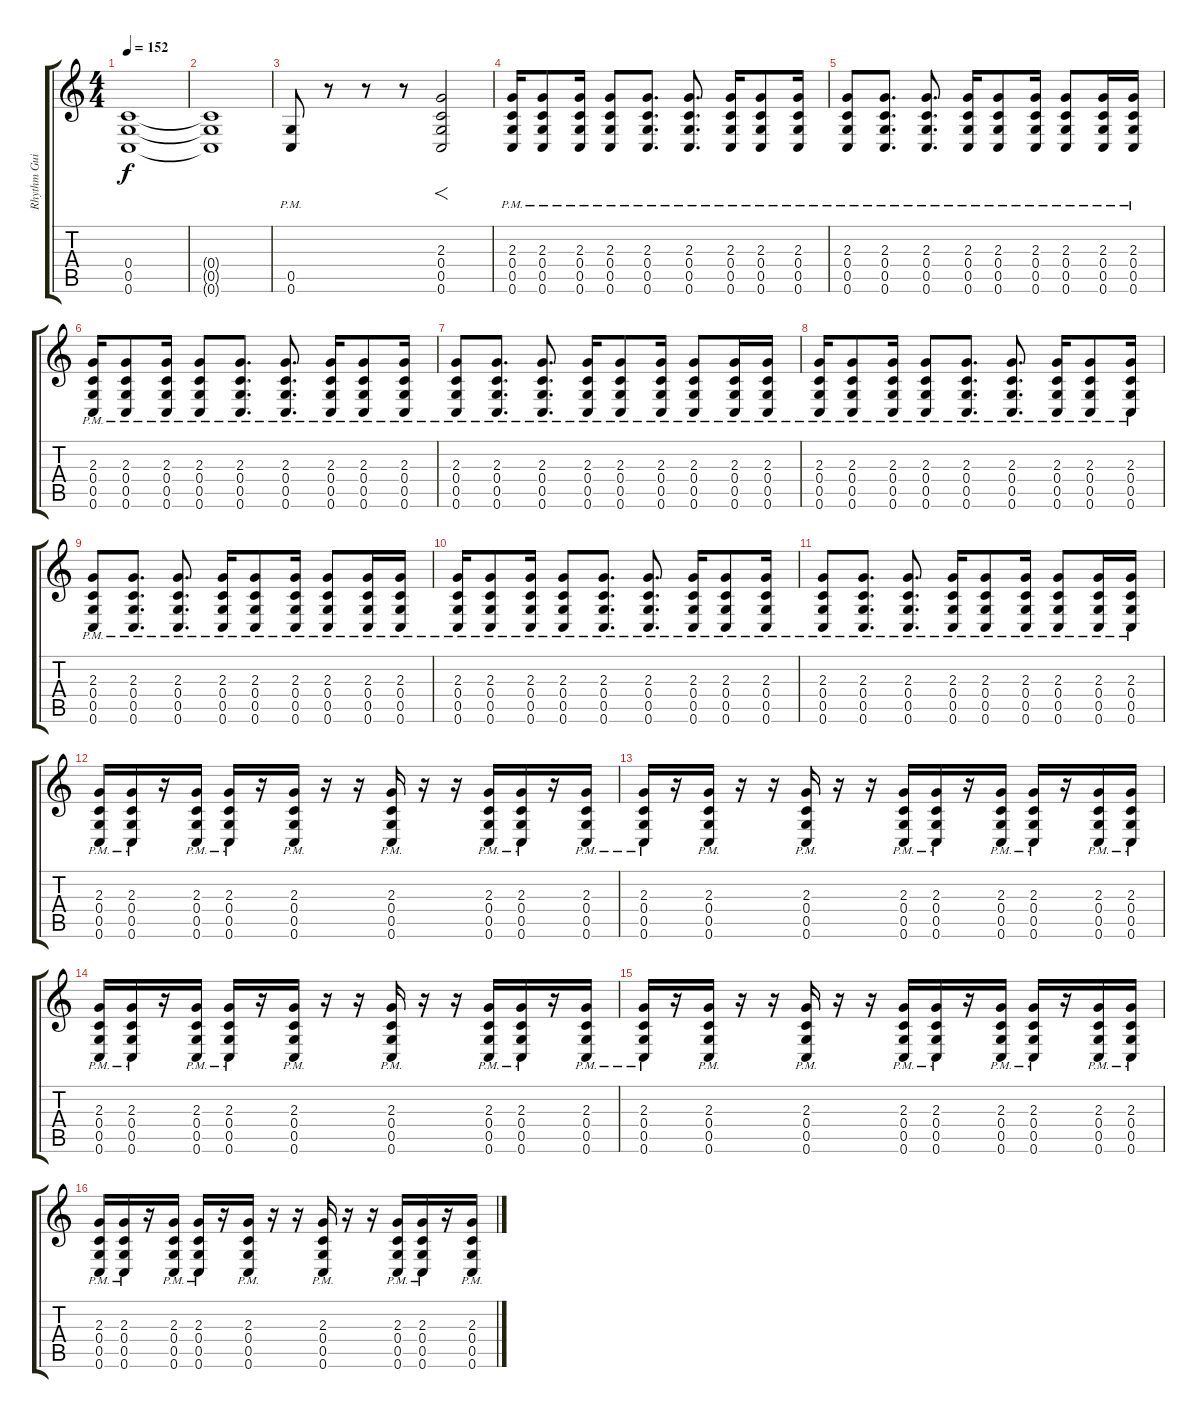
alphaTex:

\track ("Rhythm Guitar 2" "Rhythm Gui") {instrument distortionguitar}
\staff {score tabs}
\tuning (D4 A3 F3 C3 G2 C2) {hide}
\ts (4 4)
\tempo 152
\clef g2
\ks c
(0.4 0.5 0.6).1{dy f} |
(0.4{t} 0.5{t} 0.6{t}).1 |
(0.5{pm} 0.6{pm}).8 r.8 r.8 r.8 (2.3 0.4 0.5 0.6).2{f} |
(2.3{pm} 0.4{pm} 0.5{pm} 0.6{pm}).16 (2.3{pm} 0.4{pm} 0.5{pm} 0.6{pm}).8 (2.3{pm} 0.4{pm} 0.5{pm} 0.6{pm}).16 (2.3{pm} 0.4{pm} 0.5{pm} 0.6{pm}).8 (2.3{pm} 0.4{pm} 0.5{pm} 0.6{pm}).8{d} (2.3{pm} 0.4{pm} 0.5{pm} 0.6{pm}).8{d} (2.3{pm} 0.4{pm} 0.5{pm} 0.6{pm}).16 (2.3{pm} 0.4{pm} 0.5{pm} 0.6{pm}).8 (2.3{pm} 0.4{pm} 0.5{pm} 0.6{pm}).16 |
(2.3{pm} 0.4{pm} 0.5{pm} 0.6{pm}).8 (2.3{pm} 0.4{pm} 0.5{pm} 0.6{pm}).8{d} (2.3{pm} 0.4{pm} 0.5{pm} 0.6{pm}).8{d} (2.3{pm} 0.4{pm} 0.5{pm} 0.6{pm}).16 (2.3{pm} 0.4{pm} 0.5{pm} 0.6{pm}).8 (2.3{pm} 0.4{pm} 0.5{pm} 0.6{pm}).16 (2.3{pm} 0.4{pm} 0.5{pm} 0.6{pm}).8 (2.3{pm} 0.4{pm} 0.5{pm} 0.6{pm}).16 (2.3{pm} 0.4{pm} 0.5{pm} 0.6{pm}).16 |
(2.3{pm} 0.4{pm} 0.5{pm} 0.6{pm}).16 (2.3{pm} 0.4{pm} 0.5{pm} 0.6{pm}).8 (2.3{pm} 0.4{pm} 0.5{pm} 0.6{pm}).16 (2.3{pm} 0.4{pm} 0.5{pm} 0.6{pm}).8 (2.3{pm} 0.4{pm} 0.5{pm} 0.6{pm}).8{d} (2.3{pm} 0.4{pm} 0.5{pm} 0.6{pm}).8{d} (2.3{pm} 0.4{pm} 0.5{pm} 0.6{pm}).16 (2.3{pm} 0.4{pm} 0.5{pm} 0.6{pm}).8 (2.3{pm} 0.4{pm} 0.5{pm} 0.6{pm}).16 |
(2.3{pm} 0.4{pm} 0.5{pm} 0.6{pm}).8 (2.3{pm} 0.4{pm} 0.5{pm} 0.6{pm}).8{d} (2.3{pm} 0.4{pm} 0.5{pm} 0.6{pm}).8{d} (2.3{pm} 0.4{pm} 0.5{pm} 0.6{pm}).16 (2.3{pm} 0.4{pm} 0.5{pm} 0.6{pm}).8 (2.3{pm} 0.4{pm} 0.5{pm} 0.6{pm}).16 (2.3{pm} 0.4{pm} 0.5{pm} 0.6{pm}).8 (2.3{pm} 0.4{pm} 0.5{pm} 0.6{pm}).16 (2.3{pm} 0.4{pm} 0.5{pm} 0.6{pm}).16 |
(2.3{pm} 0.4{pm} 0.5{pm} 0.6{pm}).16 (2.3{pm} 0.4{pm} 0.5{pm} 0.6{pm}).8 (2.3{pm} 0.4{pm} 0.5{pm} 0.6{pm}).16 (2.3{pm} 0.4{pm} 0.5{pm} 0.6{pm}).8 (2.3{pm} 0.4{pm} 0.5{pm} 0.6{pm}).8{d} (2.3{pm} 0.4{pm} 0.5{pm} 0.6{pm}).8{d} (2.3{pm} 0.4{pm} 0.5{pm} 0.6{pm}).16 (2.3{pm} 0.4{pm} 0.5{pm} 0.6{pm}).8 (2.3{pm} 0.4{pm} 0.5{pm} 0.6{pm}).16 |
(2.3{pm} 0.4{pm} 0.5{pm} 0.6{pm}).8 (2.3{pm} 0.4{pm} 0.5{pm} 0.6{pm}).8{d} (2.3{pm} 0.4{pm} 0.5{pm} 0.6{pm}).8{d} (2.3{pm} 0.4{pm} 0.5{pm} 0.6{pm}).16 (2.3{pm} 0.4{pm} 0.5{pm} 0.6{pm}).8 (2.3{pm} 0.4{pm} 0.5{pm} 0.6{pm}).16 (2.3{pm} 0.4{pm} 0.5{pm} 0.6{pm}).8 (2.3{pm} 0.4{pm} 0.5{pm} 0.6{pm}).16 (2.3{pm} 0.4{pm} 0.5{pm} 0.6{pm}).16 |
(2.3{pm} 0.4{pm} 0.5{pm} 0.6{pm}).16 (2.3{pm} 0.4{pm} 0.5{pm} 0.6{pm}).8 (2.3{pm} 0.4{pm} 0.5{pm} 0.6{pm}).16 (2.3{pm} 0.4{pm} 0.5{pm} 0.6{pm}).8 (2.3{pm} 0.4{pm} 0.5{pm} 0.6{pm}).8{d} (2.3{pm} 0.4{pm} 0.5{pm} 0.6{pm}).8{d} (2.3{pm} 0.4{pm} 0.5{pm} 0.6{pm}).16 (2.3{pm} 0.4{pm} 0.5{pm} 0.6{pm}).8 (2.3{pm} 0.4{pm} 0.5{pm} 0.6{pm}).16 |
(2.3{pm} 0.4{pm} 0.5{pm} 0.6{pm}).8 (2.3{pm} 0.4{pm} 0.5{pm} 0.6{pm}).8{d} (2.3{pm} 0.4{pm} 0.5{pm} 0.6{pm}).8{d} (2.3{pm} 0.4{pm} 0.5{pm} 0.6{pm}).16 (2.3{pm} 0.4{pm} 0.5{pm} 0.6{pm}).8 (2.3{pm} 0.4{pm} 0.5{pm} 0.6{pm}).16 (2.3{pm} 0.4{pm} 0.5{pm} 0.6{pm}).8 (2.3{pm} 0.4{pm} 0.5{pm} 0.6{pm}).16 (2.3{pm} 0.4{pm} 0.5{pm} 0.6{pm}).16 |
(2.3{pm} 0.4{pm} 0.5{pm} 0.6{pm}).16 (2.3{pm} 0.4{pm} 0.5{pm} 0.6{pm}).16 r.16 (2.3{pm} 0.4{pm} 0.5{pm} 0.6{pm}).16 (2.3{pm} 0.4{pm} 0.5{pm} 0.6{pm}).16 r.16 (2.3{pm} 0.4{pm} 0.5{pm} 0.6{pm}).16 r.16 r.16 (2.3{pm} 0.4{pm} 0.5{pm} 0.6{pm}).16 r.16 r.16 (2.3{pm} 0.4{pm} 0.5{pm} 0.6{pm}).16 (2.3{pm} 0.4{pm} 0.5{pm} 0.6{pm}).16 r.16 (2.3{pm} 0.4{pm} 0.5{pm} 0.6{pm}).16 |
(2.3{pm} 0.4{pm} 0.5{pm} 0.6{pm}).16 r.16 (2.3{pm} 0.4{pm} 0.5{pm} 0.6{pm}).16 r.16 r.16 (2.3{pm} 0.4{pm} 0.5{pm} 0.6{pm}).16 r.16 r.16 (2.3{pm} 0.4{pm} 0.5{pm} 0.6{pm}).16 (2.3{pm} 0.4{pm} 0.5{pm} 0.6{pm}).16 r.16 (2.3{pm} 0.4{pm} 0.5{pm} 0.6{pm}).16 (2.3{pm} 0.4{pm} 0.5{pm} 0.6{pm}).16 r.16 (2.3{pm} 0.4{pm} 0.5{pm} 0.6{pm}).16 (2.3{pm} 0.4{pm} 0.5{pm} 0.6{pm}).16 |
(2.3{pm} 0.4{pm} 0.5{pm} 0.6{pm}).16 (2.3{pm} 0.4{pm} 0.5{pm} 0.6{pm}).16 r.16 (2.3{pm} 0.4{pm} 0.5{pm} 0.6{pm}).16 (2.3{pm} 0.4{pm} 0.5{pm} 0.6{pm}).16 r.16 (2.3{pm} 0.4{pm} 0.5{pm} 0.6{pm}).16 r.16 r.16 (2.3{pm} 0.4{pm} 0.5{pm} 0.6{pm}).16 r.16 r.16 (2.3{pm} 0.4{pm} 0.5{pm} 0.6{pm}).16 (2.3{pm} 0.4{pm} 0.5{pm} 0.6{pm}).16 r.16 (2.3{pm} 0.4{pm} 0.5{pm} 0.6{pm}).16 |
(2.3{pm} 0.4{pm} 0.5{pm} 0.6{pm}).16 r.16 (2.3{pm} 0.4{pm} 0.5{pm} 0.6{pm}).16 r.16 r.16 (2.3{pm} 0.4{pm} 0.5{pm} 0.6{pm}).16 r.16 r.16 (2.3{pm} 0.4{pm} 0.5{pm} 0.6{pm}).16 (2.3{pm} 0.4{pm} 0.5{pm} 0.6{pm}).16 r.16 (2.3{pm} 0.4{pm} 0.5{pm} 0.6{pm}).16 (2.3{pm} 0.4{pm} 0.5{pm} 0.6{pm}).16 r.16 (2.3{pm} 0.4{pm} 0.5{pm} 0.6{pm}).16 (2.3{pm} 0.4{pm} 0.5{pm} 0.6{pm}).16 |
(2.3{pm} 0.4{pm} 0.5{pm} 0.6{pm}).16 (2.3{pm} 0.4{pm} 0.5{pm} 0.6{pm}).16 r.16 (2.3{pm} 0.4{pm} 0.5{pm} 0.6{pm}).16 (2.3{pm} 0.4{pm} 0.5{pm} 0.6{pm}).16 r.16 (2.3{pm} 0.4{pm} 0.5{pm} 0.6{pm}).16 r.16 r.16 (2.3{pm} 0.4{pm} 0.5{pm} 0.6{pm}).16 r.16 r.16 (2.3{pm} 0.4{pm} 0.5{pm} 0.6{pm}).16 (2.3{pm} 0.4{pm} 0.5{pm} 0.6{pm}).16 r.16 (2.3{pm} 0.4{pm} 0.5{pm} 0.6{pm}).16
